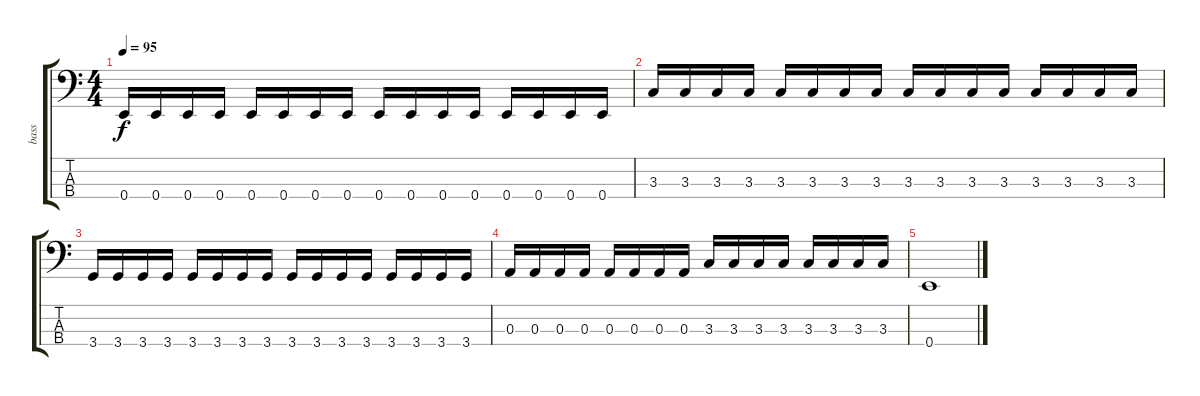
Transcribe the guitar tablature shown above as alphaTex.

\track ("bass" "bass") {instrument electricbasspick}
\staff {score tabs}
\tuning (G2 D2 A1 E1) {hide}
\ts (4 4)
\tempo 95
\clef f4
\ks c
0.4.16{dy f} 0.4.16 0.4.16 0.4.16 0.4.16 0.4.16 0.4.16 0.4.16 0.4.16 0.4.16 0.4.16 0.4.16 0.4.16 0.4.16 0.4.16 0.4.16 |
3.3.16 3.3.16 3.3.16 3.3.16 3.3.16 3.3.16 3.3.16 3.3.16 3.3.16 3.3.16 3.3.16 3.3.16 3.3.16 3.3.16 3.3.16 3.3.16 |
3.4.16 3.4.16 3.4.16 3.4.16 3.4.16 3.4.16 3.4.16 3.4.16 3.4.16 3.4.16 3.4.16 3.4.16 3.4.16 3.4.16 3.4.16 3.4.16 |
0.3.16 0.3.16 0.3.16 0.3.16 0.3.16 0.3.16 0.3.16 0.3.16 3.3.16 3.3.16 3.3.16 3.3.16 3.3.16 3.3.16 3.3.16 3.3.16 |
0.4.1
